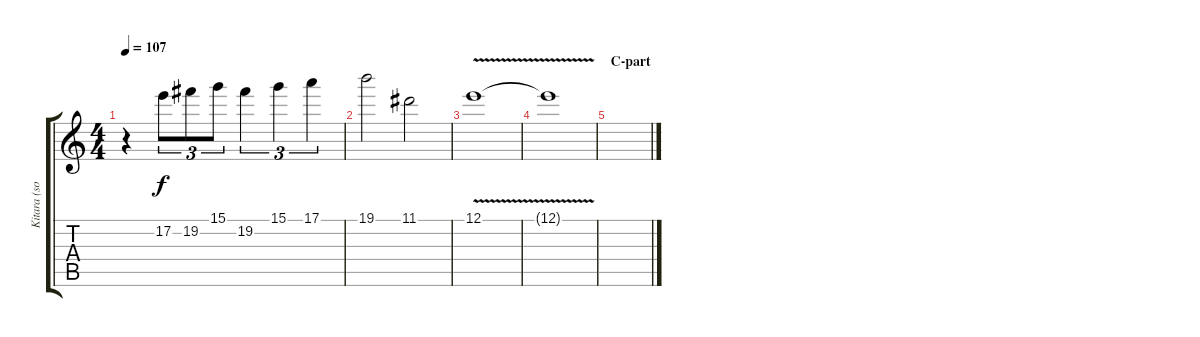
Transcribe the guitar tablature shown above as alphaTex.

\track ("Kitara (soolo)" "Kitara (so") {instrument distortionguitar}
\staff {score tabs}
\tuning (E4 B3 G3 D3 A2 E2) {hide}
\ts (4 4)
\tempo 107
\clef g2
\ks c
r.4{dy f} 17.2.8{tu (3 2)} 19.2.8{tu (3 2)} 15.1.8{tu (3 2)} 19.2.4{tu (3 2)} 15.1.4{tu (3 2)} 17.1.4{tu (3 2)} |
19.1.2 11.1.2 |
12.1{v}.1 |
12.1{t}.1{volume 2} |
\section ("" "C-part")
